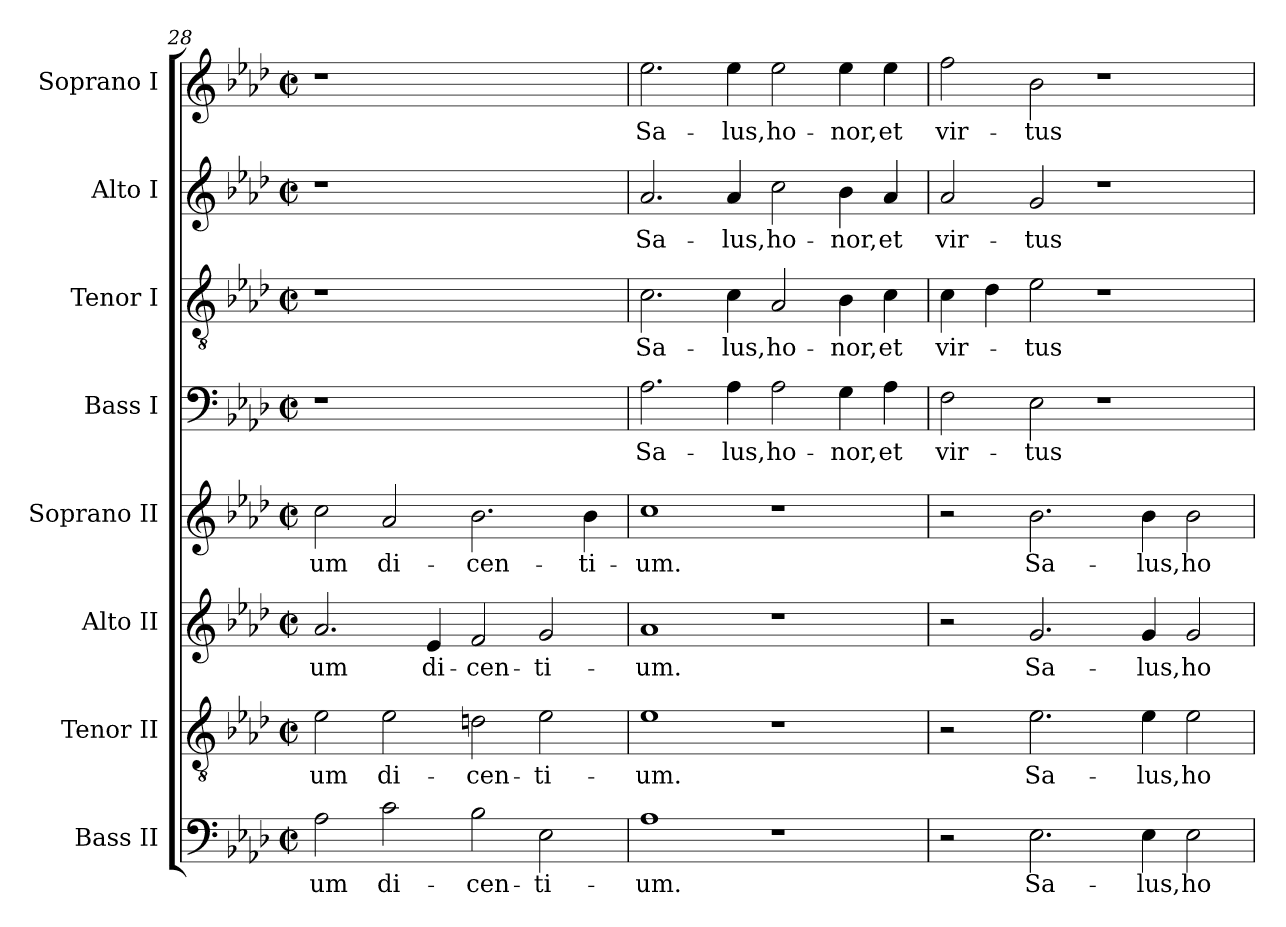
**kern	**text	**kern	**text	**kern	**text	**kern	**text	**kern	**text	**kern	**text	**kern	**text	**kern	**text
*part8	*part8	*part7	*part7	*part6	*part6	*part5	*part5	*part4	*part4	*part3	*part3	*part2	*part2	*part1	*part1
*staff8	*staff8	*staff7	*staff7	*staff6	*staff6	*staff5	*staff5	*staff4	*staff4	*staff3	*staff3	*staff2	*staff2	*staff1	*staff1
*I"Bass II	*	*I"Tenor II	*	*I"Alto II	*	*I"Soprano II	*	*I"Bass I	*	*I"Tenor I	*	*I"Alto I	*	*I"Soprano I	*
*I'BII	*	*I'TII	*	*I'AII	*	*	*	*I'BI	*	*I'TI	*	*I'AI	*	*	*
*clefF4	*	*clefGv2	*	*clefG2	*	*clefG2	*	*clefF4	*	*clefGv2	*	*clefG2	*	*clefG2	*
*k[b-e-a-d-]	*	*k[b-e-a-d-]	*	*k[b-e-a-d-]	*	*k[b-e-a-d-]	*	*k[b-e-a-d-]	*	*k[b-e-a-d-]	*	*k[b-e-a-d-]	*	*k[b-e-a-d-]	*
*A-:	*	*A-:	*	*A-:	*	*A-:	*	*A-:	*	*A-:	*	*A-:	*	*A-:	*
*M2/2	*	*M2/2	*	*M2/2	*	*M2/2	*	*M2/2	*	*M2/2	*	*M2/2	*	*M2/2	*
*met(c|)	*	*met(c|)	*	*met(c|)	*	*met(c|)	*	*met(c|)	*	*met(c|)	*	*met(c|)	*	*met(c|)	*
=28	=28	=28	=28	=28	=28	=28	=28	=28	=28	=28	=28	=28	=28	=28	=28
!	!LO:LY:b	!	!LO:LY:b	!	!LO:LY:b	!	!LO:LY:b	!LO:N:vis=1	!	!LO:N:vis=1	!	!LO:N:vis=1	!	!LO:N:vis=1	!
2A-\	-um	2e-\	-um	2.a-/	-um	2cc\	-um	1r	.	1r	.	1r	.	1r	.
!	!LO:LY:b	!	!LO:LY:b	!	!	!	!LO:LY:b	!	!	!	!	!	!	!	!
2c\	di-	2e-\	di-	.	.	2a-/	di-	.	.	.	.	.	.	.	.
!	!	!	!	!	!LO:LY:b	!	!	!	!	!	!	!	!	!	!
.	.	.	.	4e-/	di-	.	.	.	.	.	.	.	.	.	.
!	!LO:LY:b	!	!LO:LY:b	!	!LO:LY:b	!	!LO:LY:b	!	!	!	!	!	!	!	!
2B-\	-cen-	2dn\	-cen-	2f/	-cen-	2.b-\	-cen-	1ryy	.	1ryy	.	1ryy	.	1ryy	.
!	!LO:LY:b	!	!LO:LY:b	!	!LO:LY:b	!	!	!	!	!	!	!	!	!	!
2E-\	-ti-	2e-\	-ti-	2g/	-ti-	.	.	.	.	.	.	.	.	.	.
!	!	!	!	!	!	!	!LO:LY:b	!	!	!	!	!	!	!	!
.	.	.	.	.	.	4b-\	-ti-	.	.	.	.	.	.	.	.
=29	=29	=29	=29	=29	=29	=29	=29	=29	=29	=29	=29	=29	=29	=29	=29
!	!LO:LY:b	!	!LO:LY:b	!	!LO:LY:b	!	!LO:LY:b	!	!LO:LY:b	!	!LO:LY:b	!	!LO:LY:b	!	!LO:LY:b
1A-	-um.	1e-	-um.	1a-	-um.	1cc	-um.	2.A-\	Sa-	2.c\	Sa-	2.a-/	Sa-	2.ee-\	Sa-
!	!	!	!	!	!	!	!	!	!LO:LY:b	!	!LO:LY:b	!	!LO:LY:b	!	!LO:LY:b
.	.	.	.	.	.	.	.	4A-\	-lus,	4c\	-lus,	4a-/	-lus,	4ee-\	-lus,
!	!	!	!	!	!	!	!	!	!LO:LY:b	!	!LO:LY:b	!	!LO:LY:b	!	!LO:LY:b
1r	.	1r	.	1r	.	1r	.	2A-\	ho-	2A-/	ho-	2cc\	ho-	2ee-\	ho-
!	!	!	!	!	!	!	!	!	!LO:LY:b	!	!LO:LY:b	!	!LO:LY:b	!	!LO:LY:b
.	.	.	.	.	.	.	.	4G\	-nor,	4B-\	-nor,	4b-\	-nor,	4ee-\	-nor,
!	!	!	!	!	!	!	!	!	!LO:LY:b	!	!LO:LY:b	!	!LO:LY:b	!	!LO:LY:b
.	.	.	.	.	.	.	.	4A-\	et	4c\	et	4a-/	et	4ee-\	et
!!LO:LB:g=z
=30	=30	=30	=30	=30	=30	=30	=30	=30	=30	=30	=30	=30	=30	=30	=30
!	!	!	!	!	!	!	!	!	!LO:LY:b	!	!LO:LY:b	!	!LO:LY:b	!	!LO:LY:b
2r	.	2r	.	2r	.	2r	.	2F\	vir-	4c\	vir-	2a-/	vir-	2ff\	vir-
.	.	.	.	.	.	.	.	.	.	4d-\	.	.	.	.	.
!	!LO:LY:b	!	!LO:LY:b	!	!LO:LY:b	!	!LO:LY:b	!	!LO:LY:b	!	!LO:LY:b	!	!LO:LY:b	!	!LO:LY:b
2.E-\	Sa-	2.e-\	Sa-	2.g/	Sa-	2.b-\	Sa-	2E-\	-tus	2e-\	-tus	2g/	-tus	2b-\	-tus
.	.	.	.	.	.	.	.	1r	.	1r	.	1r	.	1r	.
!	!LO:LY:b	!	!LO:LY:b	!	!LO:LY:b	!	!LO:LY:b	!	!	!	!	!	!	!	!
4E-\	-lus,	4e-\	-lus,	4g/	-lus,	4b-\	-lus,	.	.	.	.	.	.	.	.
!	!LO:LY:b	!	!LO:LY:b	!	!LO:LY:b	!	!LO:LY:b	!	!	!	!	!	!	!	!
2E-\	ho-	2e-\	ho-	2g/	ho-	2b-\	ho-	.	.	.	.	.	.	.	.
=	=	=	=	=	=	=	=	=	=	=	=	=	=	=	=
*-	*-	*-	*-	*-	*-	*-	*-	*-	*-	*-	*-	*-	*-	*-	*-
